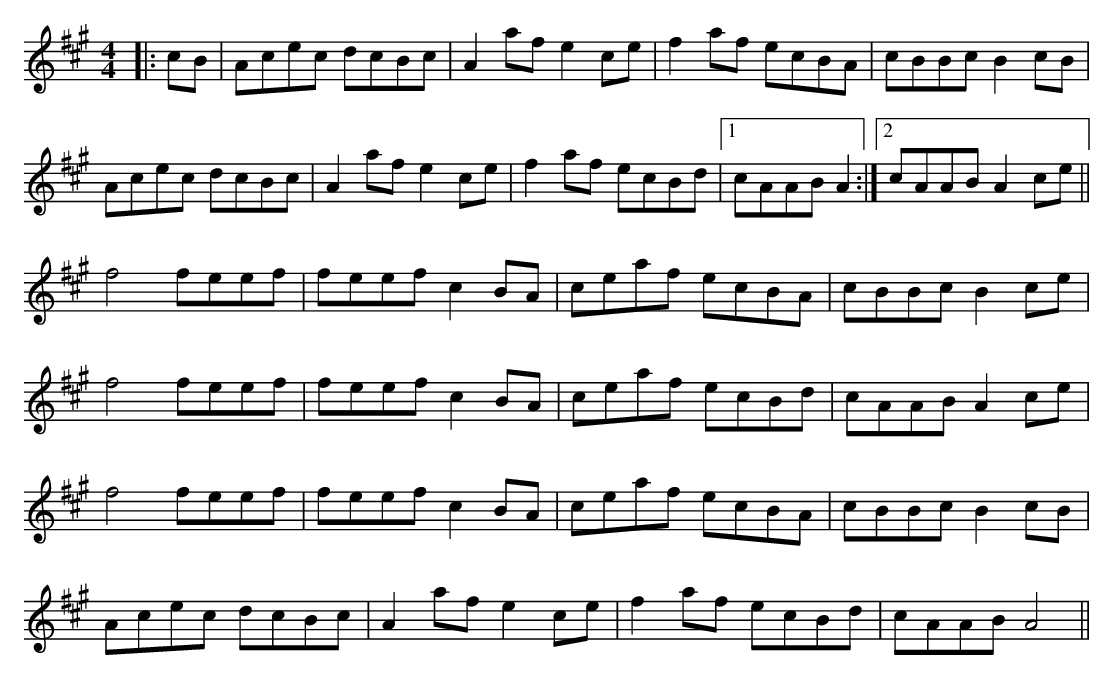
X:1
M:4/4
K:A
|:cB|Acec dcBc|A2 af e2 ce|f2 af ecBA|cBBc B2 cB|
Acec dcBc|A2 af e2 ce|f2 af ecBd|1 cAAB A2:|2 cAAB A2 ce||
f4 feef|feef c2 BA|ceaf ecBA|cBBc B2 ce|
f4 feef|feef c2 BA|ceaf ecBd|cAAB A2 ce|
f4 feef|feef c2 BA|ceaf ecBA|cBBc B2 cB|
Acec dcBc|A2 af e2 ce|f2 af ecBd|cAAB A4||
